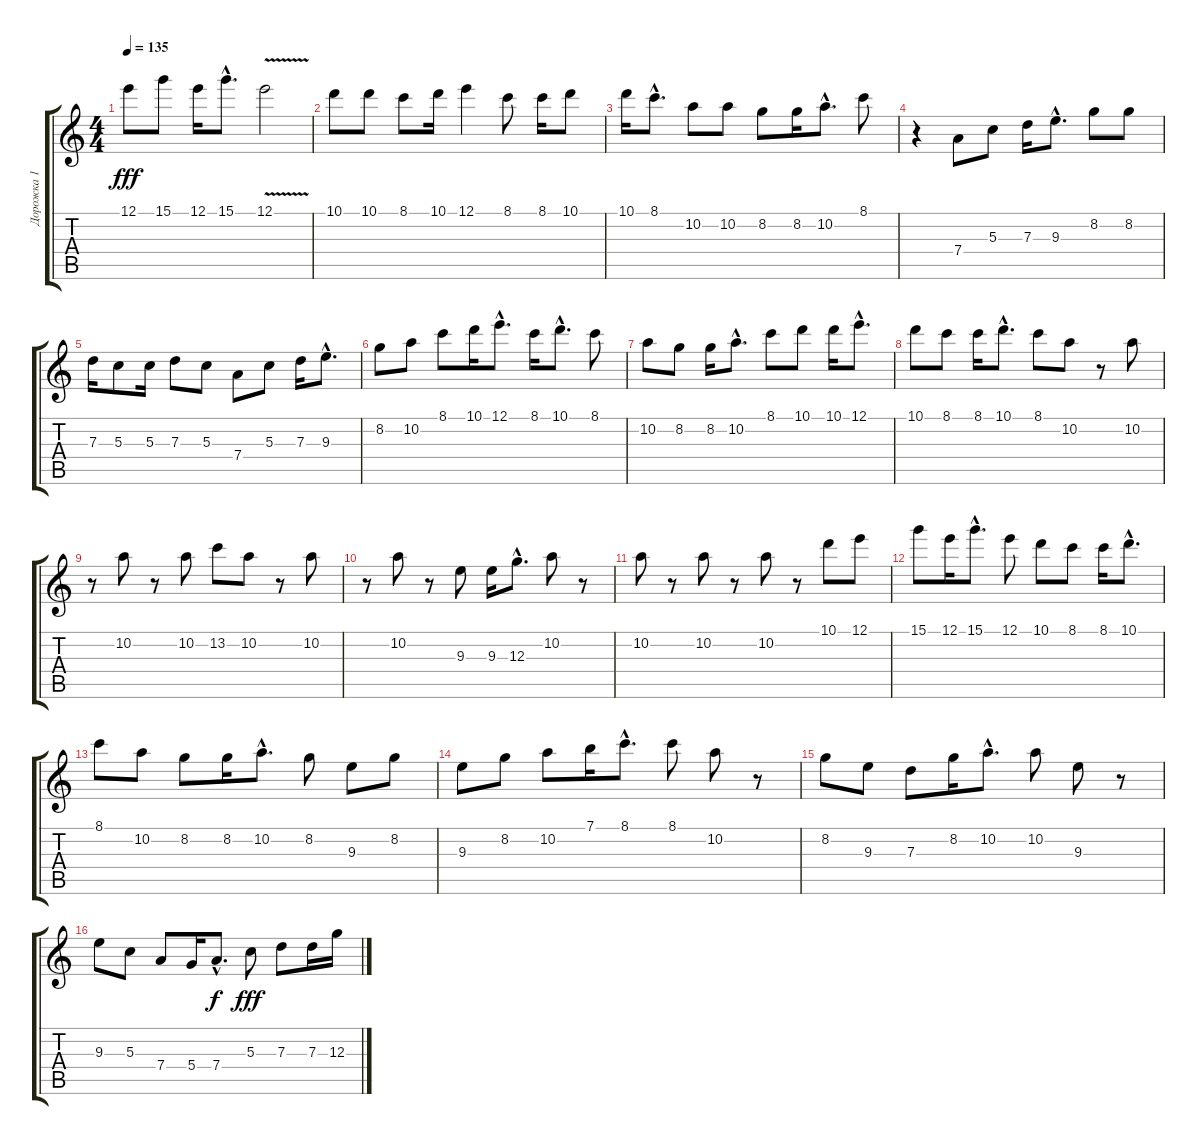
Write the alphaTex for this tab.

\track ("Дорожка 1" "Дорожка 1") {instrument acousticguitarnylon}
\staff {score tabs}
\tuning (E4 B3 G3 D3 A2 E2) {hide}
\ts (4 4)
\tempo 135
\clef g2
\ks c
12.1.8{dy fff} 15.1.8 12.1.16 15.1{hac}.8{d} 12.1{v}.2 |
10.1.8 10.1.8 8.1.8 10.1.16 12.1.4 8.1.8 8.1.16 10.1.8 |
10.1.16 8.1{hac}.8{d} 10.2.8 10.2.8 8.2.8 8.2.16 10.2{hac}.8{d} 8.1.8 |
r.4 7.4.8 5.3.8 7.3.16 9.3{hac}.8{d} 8.2.8 8.2.8 |
7.3.16 5.3.8 5.3.16 7.3.8 5.3.8 7.4.8 5.3.8 7.3.16 9.3{hac}.8{d} |
8.2.8 10.2.8 8.1.8 10.1.16 12.1{hac}.8{d} 8.1.16 10.1{hac}.8{d} 8.1.8 |
10.2.8 8.2.8 8.2.16 10.2{hac}.8{d} 8.1.8 10.1.8 10.1.16 12.1{hac}.8{d} |
10.1.8 8.1.8 8.1.16 10.1{hac}.8{d} 8.1.8 10.2.8 r.8 10.2.8 |
r.8 10.2.8 r.8 10.2.8 13.2.8 10.2.8 r.8 10.2.8 |
r.8 10.2.8 r.8 9.3.8 9.3.16 12.3{hac}.8{d} 10.2.8 r.8 |
10.2.8 r.8 10.2.8 r.8 10.2.8 r.8 10.1.8 12.1.8 |
15.1.8 12.1.16 15.1{hac}.8{d} 12.1.8 10.1.8 8.1.8 8.1.16 10.1{hac}.8{d} |
8.1.8 10.2.8 8.2.8 8.2.16 10.2{hac}.8{d} 8.2.8 9.3.8 8.2.8 |
9.3.8 8.2.8 10.2.8 7.1.16 8.1{hac}.8{d} 8.1.8 10.2.8 r.8 |
8.2.8 9.3.8 7.3.8 8.2.16 10.2{hac}.8{d} 10.2.8 9.3.8 r.8 |
9.3.8 5.3.8 7.4.8 5.4.16 7.4{hac}.8{d dy f} 5.3.8{dy fff} 7.3.8 7.3.16 12.3.16
